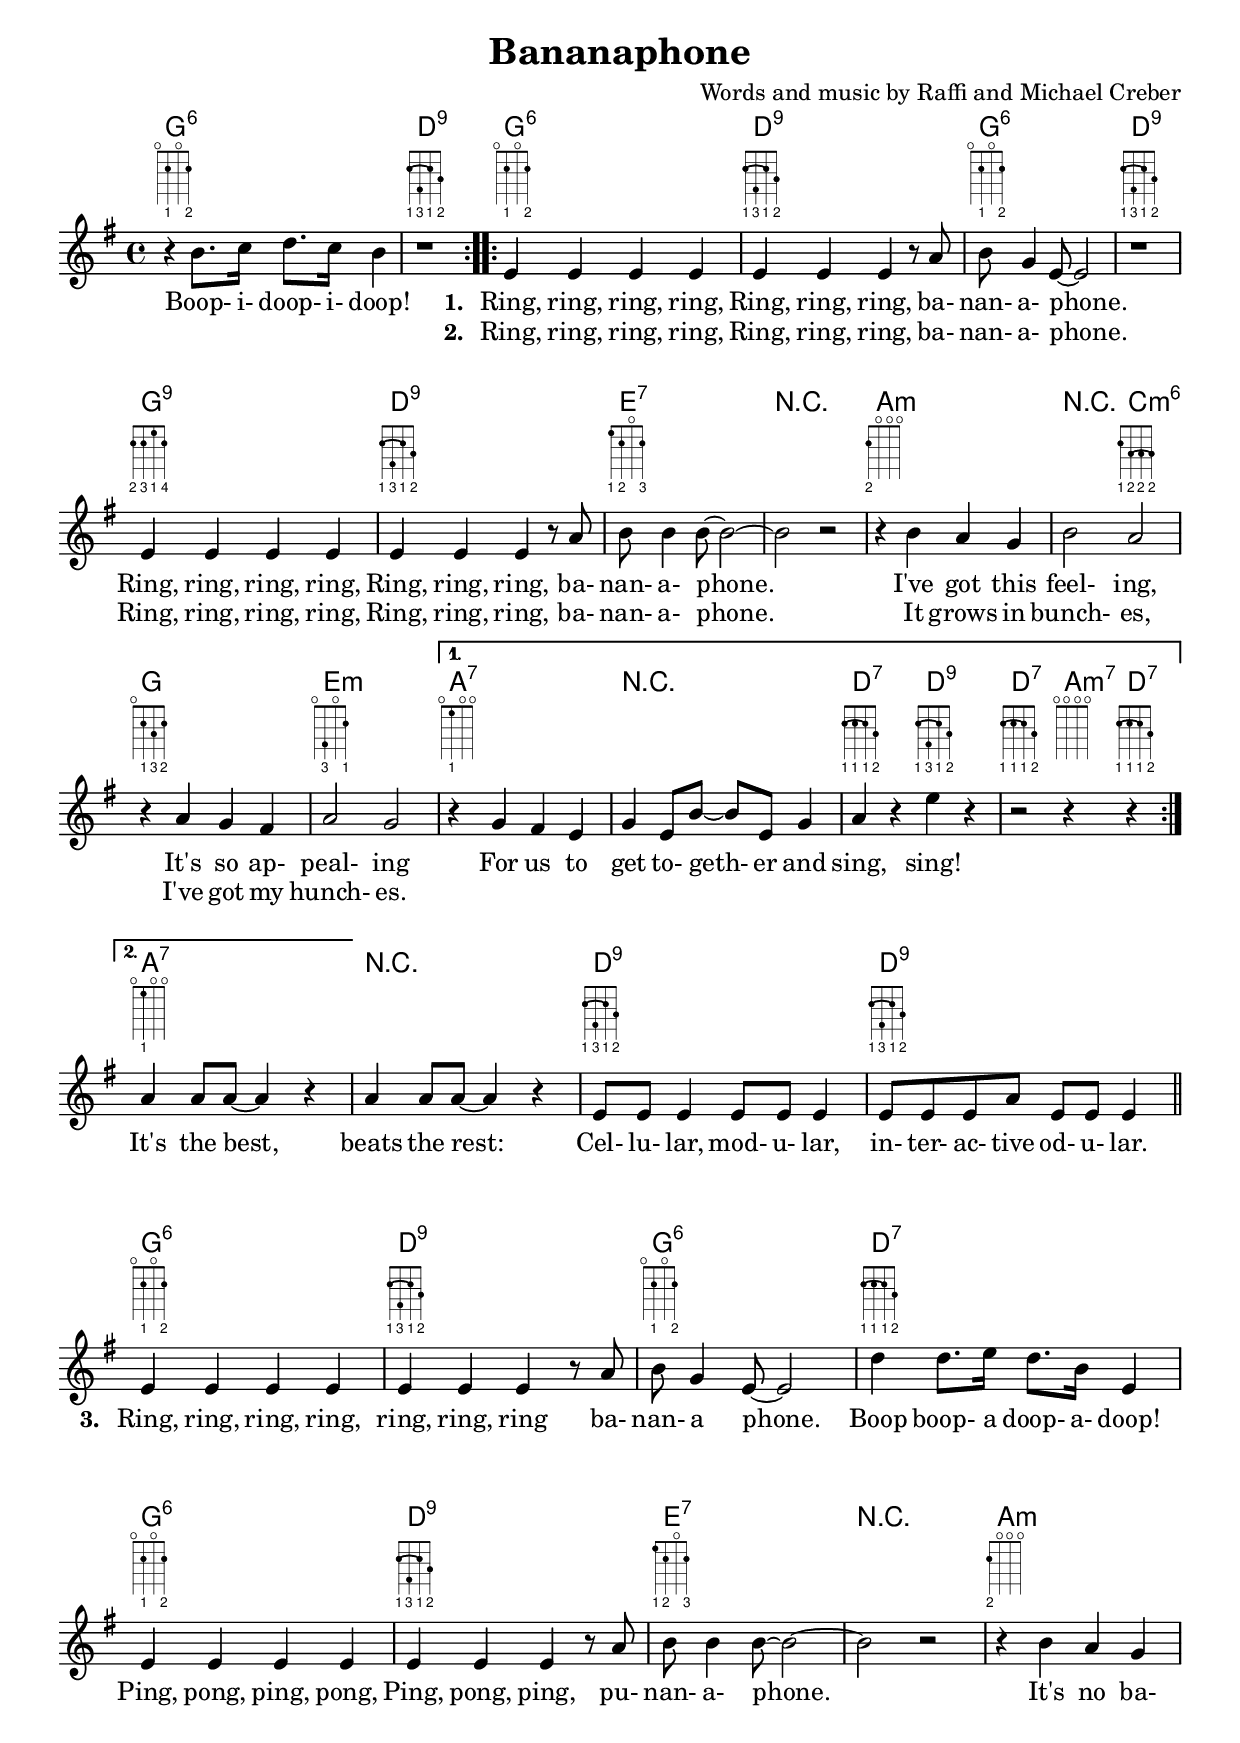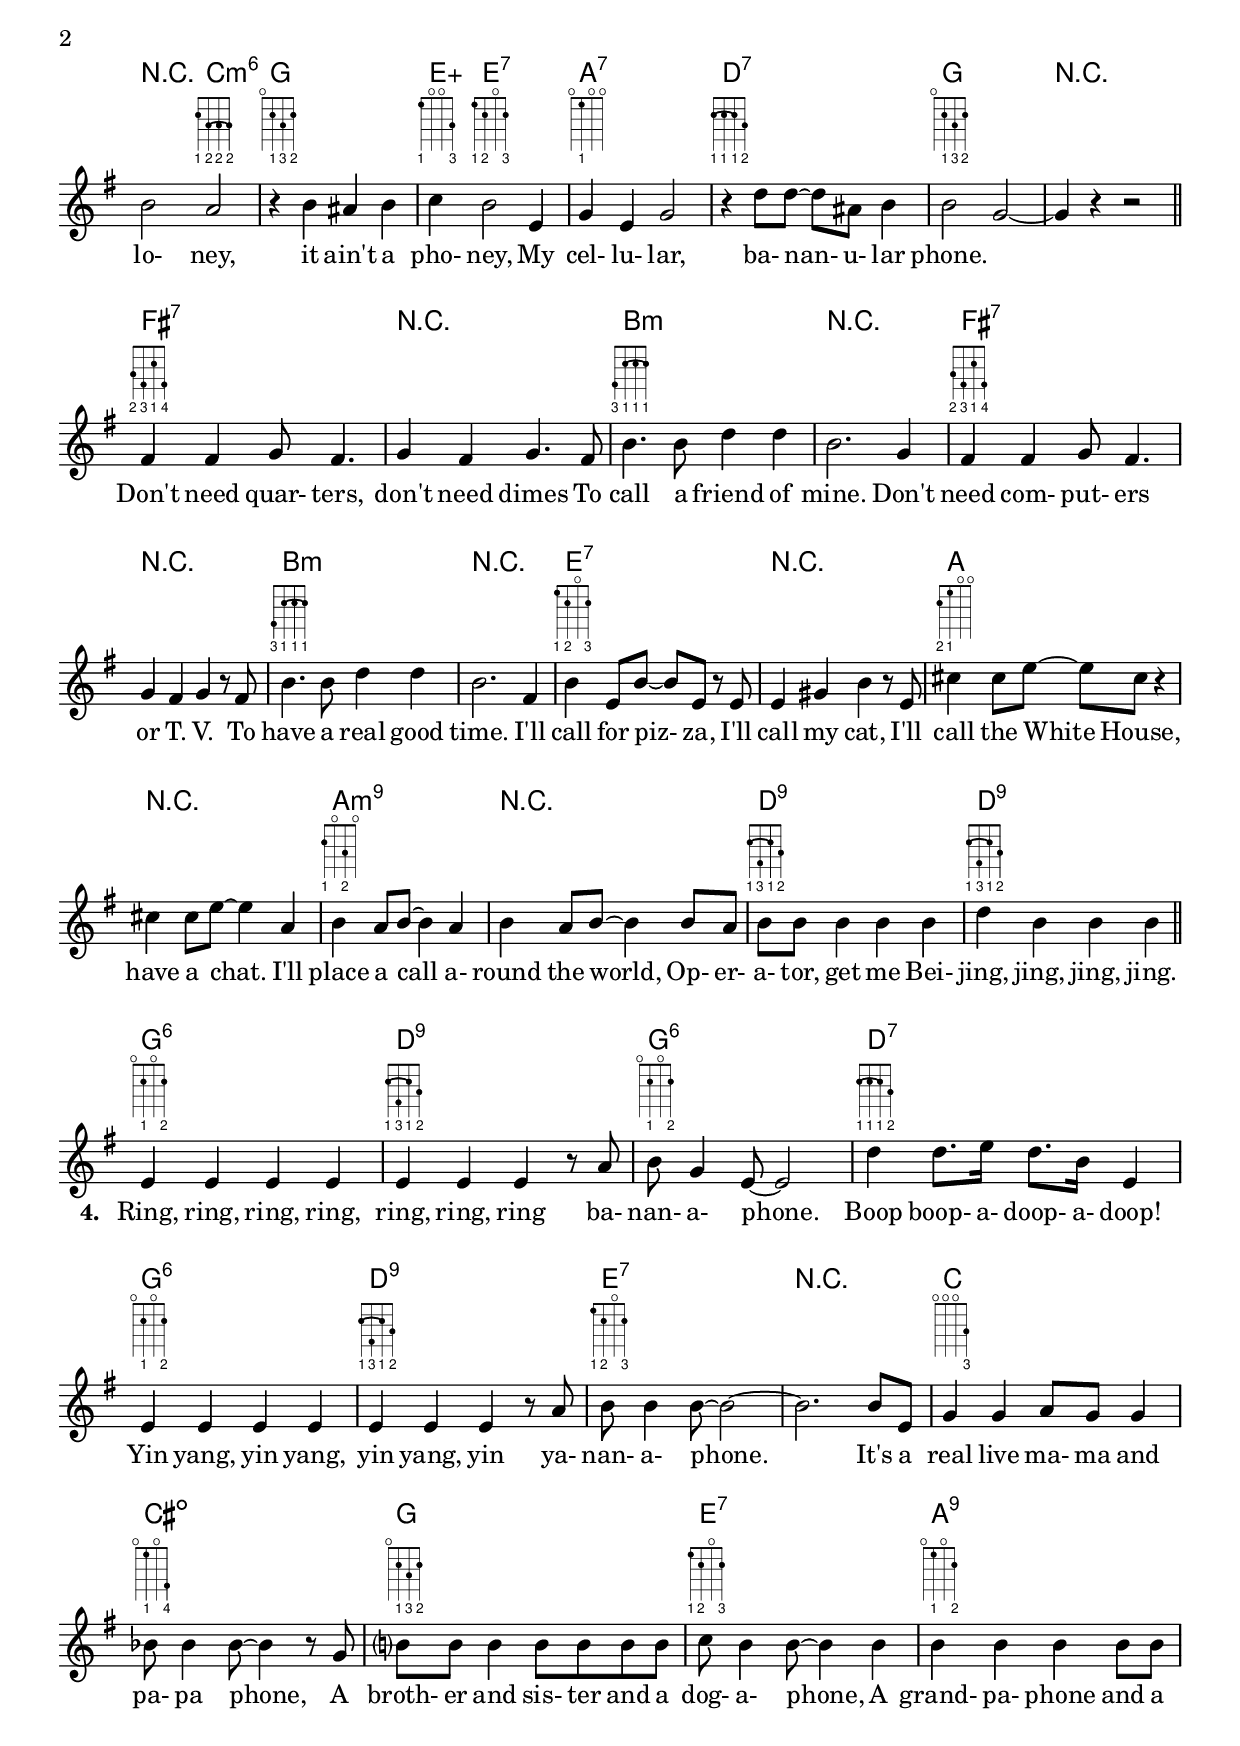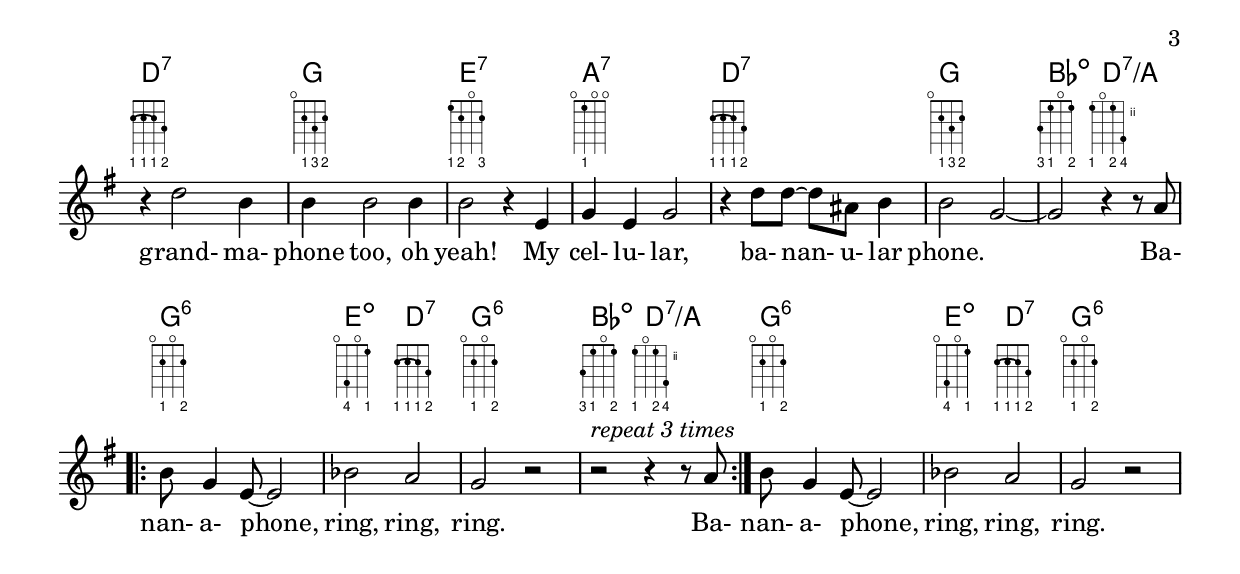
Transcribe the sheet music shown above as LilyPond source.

\version "2.12.2"
\header {
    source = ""
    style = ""
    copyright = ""
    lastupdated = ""
    title = "Bananaphone"
    poet = ""
    composer = "Words and music by Raffi and Michael Creber"
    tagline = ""
}

\include "predefined-ukulele-fretboards.ly"

\storePredefinedDiagram \chordmode {a:m9}
                        #ukulele-tuning 
                        #"2-1;o;3-2;o;"

\storePredefinedDiagram \chordmode {c:m6}
                        #ukulele-tuning 
                        #"2-1;3-2-(;3-2;3-2-);"

\storePredefinedDiagram \chordmode {d:7/a}
                        #ukulele-tuning 
                        #"2-1;o;2-2;5-4;"

myChords = \chordmode { 

  g1:6 |
  d:9 |

  g:6 |
  d:9 |
  g:6 |
  d:9 |
  g:9 |
  d:9 |
  e:7 |
  r |
  a:m |
  r2 c:m6 |
  g1 |
  e:m |
  a:7 |
  r |
  d2:7 d:9 |
  d2:7 a4:m7 d:7 |

  a1:7 |
  r |
  d:9 |
  d:9 |

  g:6 |
  d:9 |
  g:6 |
  d:7 |
  g:6 |
  d:9 |
  e:7 |
  r |
  a:m |
  r2 c:m6 |
  g1 |
  e4:aug e2.:7 |
  a1:7 |
  d:7 |
  g |
  r |

  % bridge
  fis:7 |
  r |
  b:m |
  r |
  fis:7 |
  r |
  b:m |
  r |
  e:7 |
  r |
  a |
  r |
  a:m9 |
  r |
  d:9 |
  d:9 |

  % verse 4
  g:6 |
  d:9 |
  g:6 |
  d:7 |
  g:6 |
  d:9 |
  e:7 |
  r |
  c |
  cis:dim |
  g |
  e:7 |
  a:9 |
  d:7 |
  g |
  e:7 |
  a:7 |
  d:7 |
  g |
  bes2:dim d:7/a |
  g1:6 |
  e2:dim d:7 |
  g1:6 |
  bes2:dim d:7/a |
  g1:6 |
  e2:dim d:7 |
  g1:6 |

}

<<
  \new ChordNames {
    \myChords
  }

  \new FretBoards {
    \set stringTunings = #ukulele-tuning
    \myChords
  }

  \relative c''
  \new Staff {
    \key g\major

    \repeat volta 2 {
      r4 b8. c16 d8. c16 b4 |
      r1 |
    }

    \repeat volta 2 {
      e,4 e e e |
      e4 e e r8 a |
      b8 g4 e8 ~ e2 |
      r1 |
      e4 e e e |
      e4 e e r8 a |
      b8 b4 b8~ b2~ |
      b2 r |
      r4 b a g |
      b2 a |
      r4 a g fis |
      a2 g |
    }
    \alternative {
      {
        r4 g fis e |
        g4 e8 b'~ b e, g4 |
        a4 r e' r |
        r2 r4 r |
        \break
      }
      {
        a,4 a8 a~ a4 r |
      }
    }

    a4 a8 a~ a4 r |
    e8 e e4 e8 e e4 |
    e8 e e a e e e4 | \bar "||"
    
    \break

    % verse 3
    e4 e e e |
    e4 e e r8 a |
    b8 g4 e8~ e2 |
    d'4 d8. e16 d8. b16 e,4 |
    e4 e e e |
    e4 e e r8 a |
    b8 b4 b8~ b2~ |
    b2 r |
    r4 b a g |
    b2 a2 |
    r4 b ais b |
    c4 b2 e,4 |
    g4 e g2 |
    r4 d'8 d~ d ais b4 |
    b2 g2~ |
    g4 r r2 | \bar "||"

    \break

    % bridge
    fis4 fis g8 fis4. |
    g4 fis g4. fis8 |
    b4. b8 d4 d |
    b2. g4 |
    fis4 fis g8 fis4. |
    g4 fis g r8 fis |
    b4. b8 d4 d |
    b2. fis4 |
    b4 e,8 b'~ b e, r e |
    e4 gis b r8 e, |
    cis'4 cis8 e~ e cis r4 |
    cis4 cis8 e~ e4 a, |
    b4 a8 b~ b4 a |
    b4 a8 b~ b4 b8 a |
    b8 b b4 b b |
    d4 b b b | \bar "||"

    \break

    % verse 4
    e,4 e e e |
    e4 e e r8 a |
    b8 g4 e8~ e2 |
    d'4 d8. e16 d8. b16 e,4 |
    e4 e e e |
    e e e r8 a |
    b8 b4 b8~ b2~ |
    b2. b8 e, |
    g4 g a8 g g4 |
    bes8 bes4 bes8~ bes4 r8 g |
    b?8 b b4 b8 b b b |
    c8 b4 b8~ b4 b |
    b4 b b b8 b |
    r4 d2 b4 |
    b4 b2 b4 |
    b2 r4 e,4 |
    g4 e g2 |
    r4 d'8 d~ d ais b4 |
    b2 g2~ |
    g2 r4 r8 a8

    \repeat volta 3 {
      b8 g4 e8~ e2 |
      bes'2 a |
      g2 r |
      r2^ \markup {\italic { repeat 3 times }} r4 r8 a8 |
    }

    b8 g4 e8~ e2 |
    bes'2 a |
    g2 r |

  }
  \addlyrics {
    Boop- i- doop- i- doop! 

    \set stanza = "1. "

    Ring, ring, ring, ring,
    Ring, ring, ring, ba- nan- a- phone.
    Ring, ring, ring, ring,
    Ring, ring, ring, ba- nan- a- phone.

    I've got this feel- ing,
    It's so ap- peal- ing
    For us to get to- geth- er and sing, sing!

    It's the best, beats the rest:
    Cel- lu- lar, mod- u- lar,
    in- ter- ac- tive od- u- lar.

    \set stanza = "3. "

    Ring, ring, ring, ring,
    ring, ring, ring ba- nan- a phone.
    Boop boop- a doop- a- doop!
    Ping, pong, ping, pong,
    Ping, pong, ping, pu- nan- a- phone.

    It's no ba- lo- ney,
    it ain't a pho- ney, My
    cel- lu- lar, ba- nan- u- lar phone. ____

    Don't need quar- ters, don't need dimes
    To call a friend of mine.
    Don't need com- put- ers or T. V.
    To have a real good time.
    I'll call for piz- za, 
    I'll call my cat,
    I'll call the White House,
    have a chat.
    I'll place a call a- round the world,
    Op- er- a- tor, get me Bei- jing, jing, jing, jing.

    \set stanza = "4. "

    Ring, ring, ring, ring, ring, ring, ring
    ba- nan- a- phone.
    Boop boop- a- doop- a- doop!
    Yin yang, yin yang, yin yang, yin ya- nan- a- phone.

    It's a real live ma- ma and pa- pa phone,
    A broth- er and sis- ter and a dog- a- phone,
    A grand- pa- phone and a grand- ma- phone too, oh yeah!
    My cel- lu- lar, ba- nan- u- lar phone. ____ 
    Ba- nan- a- phone, ring, ring, ring. 
    Ba- nan- a- phone, ring, ring, ring. 
  }
  \addlyrics {
    ____ ____ ____ ____ ____ 

    \set stanza = "2. "
    Ring, ring, ring, ring,
    Ring, ring, ring, ba- nan- a- phone.
    Ring, ring, ring, ring,
    Ring, ring, ring, ba- nan- a- phone.

    It grows in bunch- es,
    I've got my hunch- es.
  }
>>

\layout {
  \context { \Score \remove "Bar_number_engraver" }
  papersize = "letter"
  indent = 0\mm
}
%\midi {}
